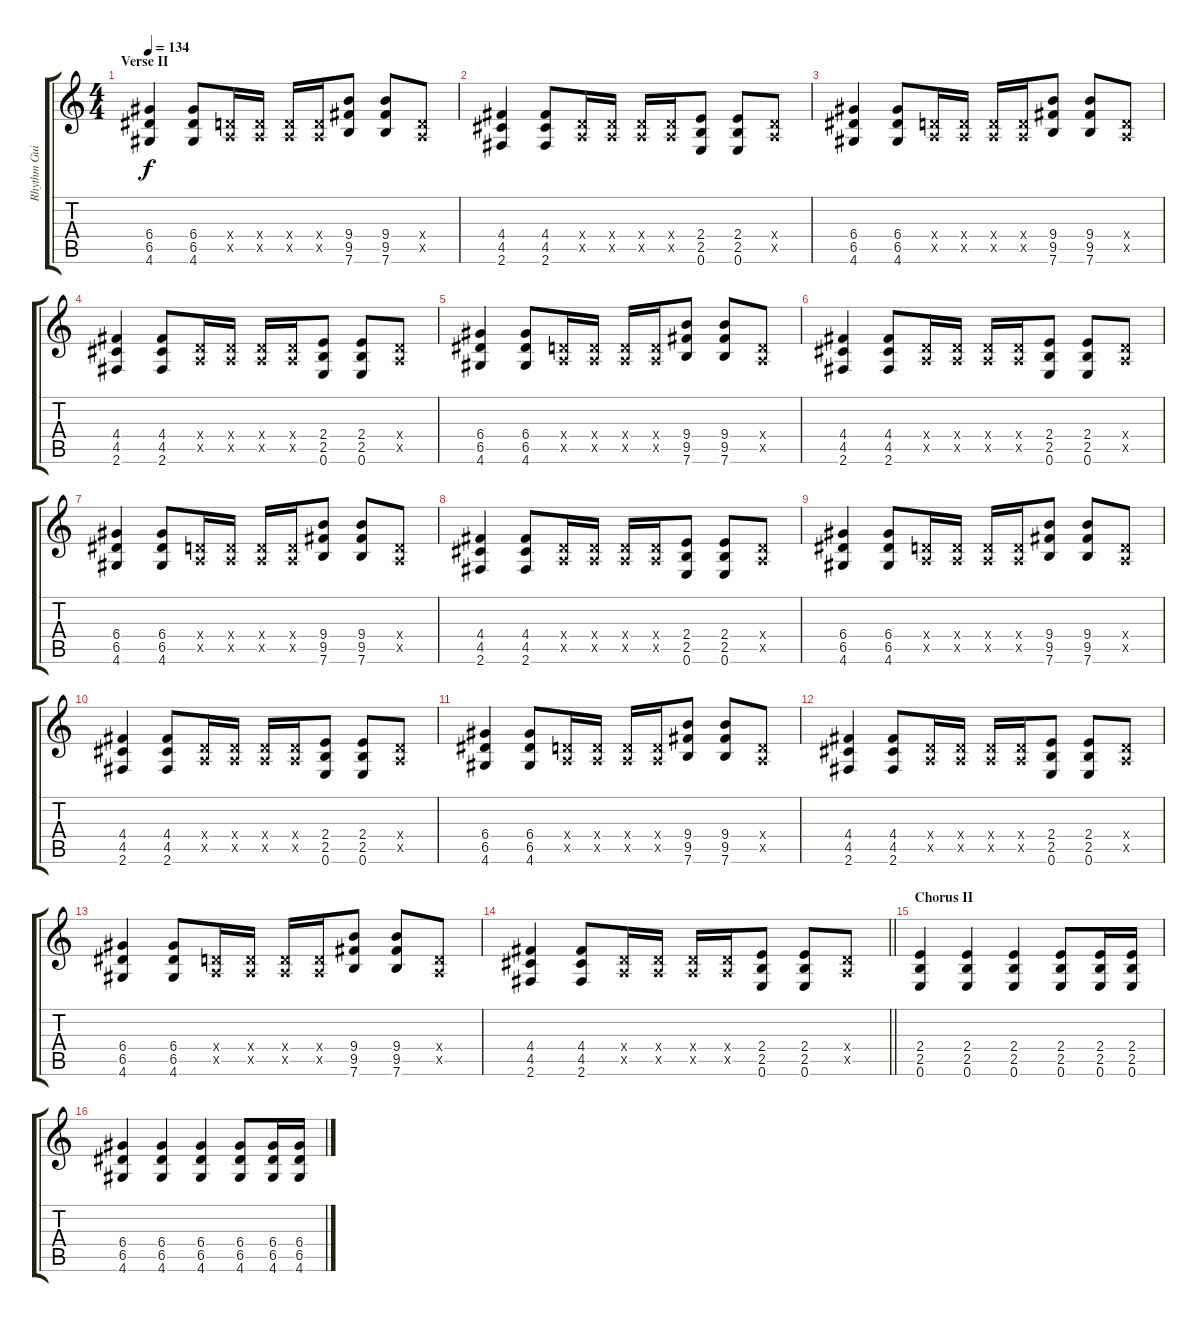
\track ("Rhythm Guitar" "Rhythm Gui") {instrument electricguitarclean}
\staff {score tabs}
\tuning (E4 B3 G3 D3 A2 E2) {hide}
\ts (4 4)
\section ("" "Verse II")
\tempo 134
\clef g2
\ks c
(6.4 6.5 4.6).4{dy f} (6.4 6.5 4.6).8 (0.4{x} 0.5{x}).16 (0.4{x} 0.5{x}).16 (0.4{x} 0.5{x}).16 (0.4{x} 0.5{x}).16 (9.4 9.5 7.6).8 (9.4 9.5 7.6).8 (0.4{x} 0.5{x}).8 |
(4.4 4.5 2.6).4 (4.4 4.5 2.6).8 (0.4{x} 0.5{x}).16 (0.4{x} 0.5{x}).16 (0.4{x} 0.5{x}).16 (0.4{x} 0.5{x}).16 (2.4 2.5 0.6).8 (2.4 2.5 0.6).8 (0.4{x} 0.5{x}).8 |
(6.4 6.5 4.6).4 (6.4 6.5 4.6).8 (0.4{x} 0.5{x}).16 (0.4{x} 0.5{x}).16 (0.4{x} 0.5{x}).16 (0.4{x} 0.5{x}).16 (9.4 9.5 7.6).8 (9.4 9.5 7.6).8 (0.4{x} 0.5{x}).8 |
(4.4 4.5 2.6).4 (4.4 4.5 2.6).8 (0.4{x} 0.5{x}).16 (0.4{x} 0.5{x}).16 (0.4{x} 0.5{x}).16 (0.4{x} 0.5{x}).16 (2.4 2.5 0.6).8 (2.4 2.5 0.6).8 (0.4{x} 0.5{x}).8 |
(6.4 6.5 4.6).4 (6.4 6.5 4.6).8 (0.4{x} 0.5{x}).16 (0.4{x} 0.5{x}).16 (0.4{x} 0.5{x}).16 (0.4{x} 0.5{x}).16 (9.4 9.5 7.6).8 (9.4 9.5 7.6).8 (0.4{x} 0.5{x}).8 |
(4.4 4.5 2.6).4 (4.4 4.5 2.6).8 (0.4{x} 0.5{x}).16 (0.4{x} 0.5{x}).16 (0.4{x} 0.5{x}).16 (0.4{x} 0.5{x}).16 (2.4 2.5 0.6).8 (2.4 2.5 0.6).8 (0.4{x} 0.5{x}).8 |
(6.4 6.5 4.6).4 (6.4 6.5 4.6).8 (0.4{x} 0.5{x}).16 (0.4{x} 0.5{x}).16 (0.4{x} 0.5{x}).16 (0.4{x} 0.5{x}).16 (9.4 9.5 7.6).8 (9.4 9.5 7.6).8 (0.4{x} 0.5{x}).8 |
(4.4 4.5 2.6).4 (4.4 4.5 2.6).8 (0.4{x} 0.5{x}).16 (0.4{x} 0.5{x}).16 (0.4{x} 0.5{x}).16 (0.4{x} 0.5{x}).16 (2.4 2.5 0.6).8 (2.4 2.5 0.6).8 (0.4{x} 0.5{x}).8 |
(6.4 6.5 4.6).4 (6.4 6.5 4.6).8 (0.4{x} 0.5{x}).16 (0.4{x} 0.5{x}).16 (0.4{x} 0.5{x}).16 (0.4{x} 0.5{x}).16 (9.4 9.5 7.6).8 (9.4 9.5 7.6).8 (0.4{x} 0.5{x}).8 |
(4.4 4.5 2.6).4 (4.4 4.5 2.6).8 (0.4{x} 0.5{x}).16 (0.4{x} 0.5{x}).16 (0.4{x} 0.5{x}).16 (0.4{x} 0.5{x}).16 (2.4 2.5 0.6).8 (2.4 2.5 0.6).8 (0.4{x} 0.5{x}).8 |
(6.4 6.5 4.6).4 (6.4 6.5 4.6).8 (0.4{x} 0.5{x}).16 (0.4{x} 0.5{x}).16 (0.4{x} 0.5{x}).16 (0.4{x} 0.5{x}).16 (9.4 9.5 7.6).8 (9.4 9.5 7.6).8 (0.4{x} 0.5{x}).8 |
(4.4 4.5 2.6).4 (4.4 4.5 2.6).8 (0.4{x} 0.5{x}).16 (0.4{x} 0.5{x}).16 (0.4{x} 0.5{x}).16 (0.4{x} 0.5{x}).16 (2.4 2.5 0.6).8 (2.4 2.5 0.6).8 (0.4{x} 0.5{x}).8 |
(6.4 6.5 4.6).4 (6.4 6.5 4.6).8 (0.4{x} 0.5{x}).16 (0.4{x} 0.5{x}).16 (0.4{x} 0.5{x}).16 (0.4{x} 0.5{x}).16 (9.4 9.5 7.6).8 (9.4 9.5 7.6).8 (0.4{x} 0.5{x}).8 |
\barLineRight lightlight
(4.4 4.5 2.6).4 (4.4 4.5 2.6).8 (0.4{x} 0.5{x}).16 (0.4{x} 0.5{x}).16 (0.4{x} 0.5{x}).16 (0.4{x} 0.5{x}).16 (2.4 2.5 0.6).8 (2.4 2.5 0.6).8 (0.4{x} 0.5{x}).8 |
\section ("" "Chorus II")
(2.4 2.5 0.6).4 (2.4 2.5 0.6).4 (2.4 2.5 0.6).4 (2.4 2.5 0.6).8 (2.4 2.5 0.6).16 (2.4 2.5 0.6).16 |
(6.4 6.5 4.6).4 (6.4 6.5 4.6).4 (6.4 6.5 4.6).4 (6.4 6.5 4.6).8 (6.4 6.5 4.6).16 (6.4 6.5 4.6).16
